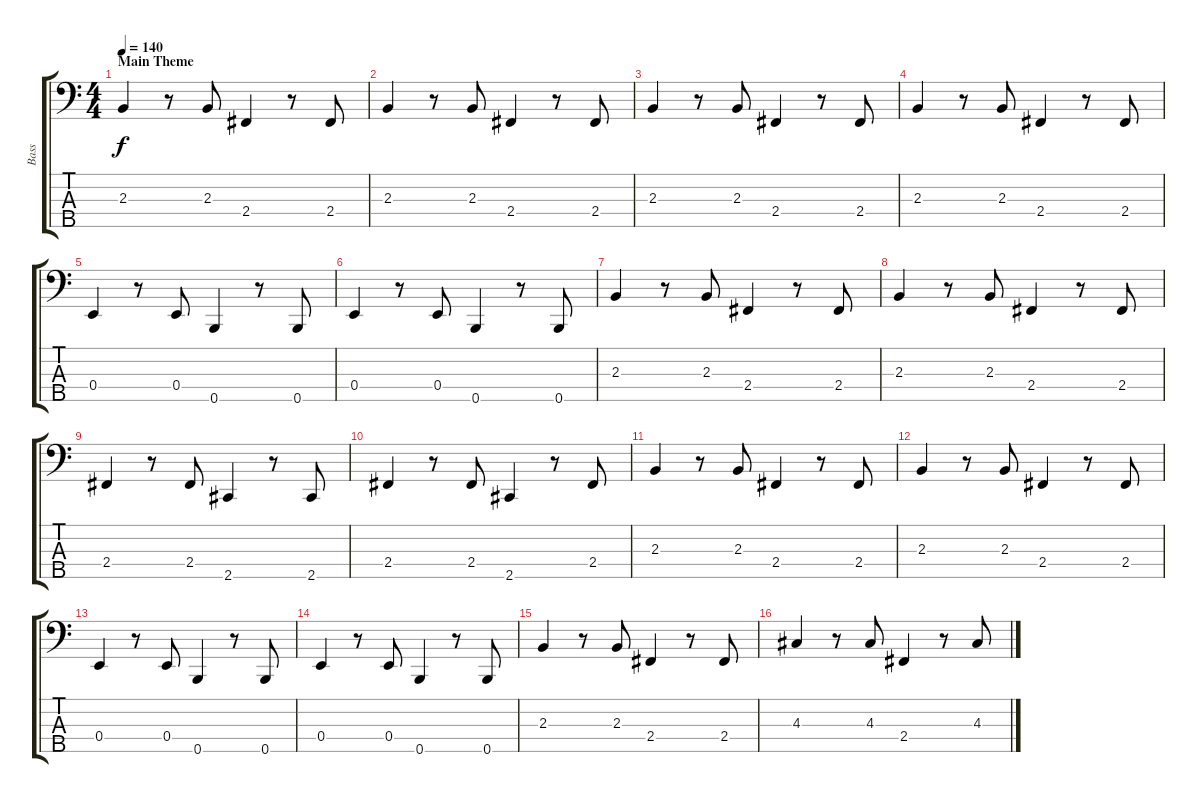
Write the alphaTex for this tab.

\track ("Bass" "Bass") {instrument electricbasspick}
\staff {score tabs}
\tuning (G2 D2 A1 E1 B0) {hide}
\ts (4 4)
\section ("" "Main Theme")
\tempo 140
\tempo 148
\tempo 140
\clef f4
\ks c
2.3.4{dy f instrument electricbasspick} r.8 2.3.8 2.4.4 r.8 2.4.8 |
2.3.4 r.8 2.3.8 2.4.4 r.8 2.4.8 |
2.3.4 r.8 2.3.8 2.4.4 r.8 2.4.8 |
2.3.4 r.8 2.3.8 2.4.4 r.8 2.4.8 |
0.4.4 r.8 0.4.8 0.5.4 r.8 0.5.8 |
0.4.4 r.8 0.4.8 0.5.4 r.8 0.5.8 |
2.3.4 r.8 2.3.8 2.4.4 r.8 2.4.8 |
2.3.4 r.8 2.3.8 2.4.4 r.8 2.4.8 |
2.4.4 r.8 2.4.8 2.5.4 r.8 2.5.8 |
2.4.4 r.8 2.4.8 2.5.4 r.8 2.4.8 |
2.3.4 r.8 2.3.8 2.4.4 r.8 2.4.8 |
2.3.4 r.8 2.3.8 2.4.4 r.8 2.4.8 |
0.4.4 r.8 0.4.8 0.5.4 r.8 0.5.8 |
0.4.4 r.8 0.4.8 0.5.4 r.8 0.5.8 |
2.3.4 r.8 2.3.8 2.4.4 r.8 2.4.8 |
4.3.4 r.8 4.3.8 2.4.4 r.8 4.3.8
